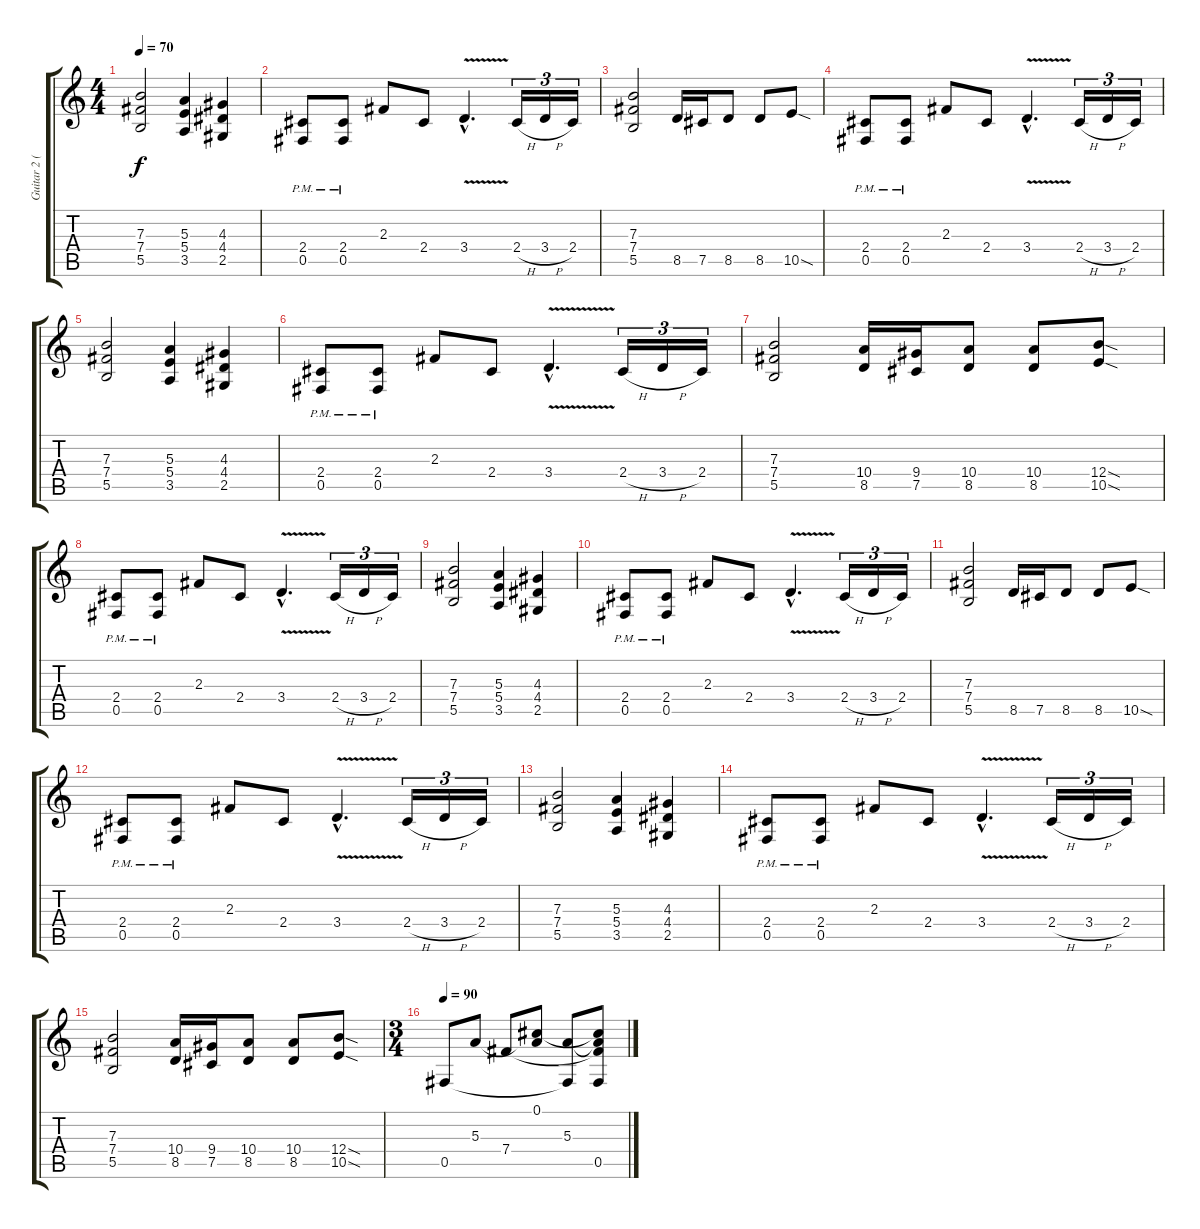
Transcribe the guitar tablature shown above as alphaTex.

\track ("Guitar 2 (Distortion)" "Guitar 2 (") {instrument distortionguitar}
\staff {score tabs}
\tuning (Db4 Ab3 E3 B2 Gb2 Db2) {hide}
\ts (4 4)
\tempo 70
\clef g2
\ks c
(7.3 7.4 5.5).2{dy f} (5.3 5.4 3.5).4 (4.3 4.4 2.5).4 |
(2.4{pm} 0.5{pm}).8 (2.4{pm} 0.5{pm}).8 2.3.8 2.4.8 3.4{v hac}.4{d} 2.4{h}.16{tu (3 2)} 3.4{h}.16{tu (3 2)} 2.4.16{tu (3 2)} |
(7.3 7.4 5.5).2 8.5.16 7.5.16 8.5.8 8.5.8 10.5{sod}.8 |
(2.4{pm} 0.5{pm}).8 (2.4{pm} 0.5{pm}).8 2.3.8 2.4.8 3.4{v hac}.4{d} 2.4{h}.16{tu (3 2)} 3.4{h}.16{tu (3 2)} 2.4.16{tu (3 2)} |
(7.3 7.4 5.5).2 (5.3 5.4 3.5).4 (4.3 4.4 2.5).4 |
(2.4{pm} 0.5{pm}).8 (2.4{pm} 0.5{pm}).8 2.3.8 2.4.8 3.4{v hac}.4{d} 2.4{h}.16{tu (3 2)} 3.4{h}.16{tu (3 2)} 2.4.16{tu (3 2)} |
(7.3 7.4 5.5).2 (10.4 8.5).16 (9.4 7.5).16 (10.4 8.5).8 (10.4 8.5).8 (12.4{sod} 10.5{sod}).8 |
(2.4{pm} 0.5{pm}).8 (2.4{pm} 0.5{pm}).8 2.3.8 2.4.8 3.4{v hac}.4{d} 2.4{h}.16{tu (3 2)} 3.4{h}.16{tu (3 2)} 2.4.16{tu (3 2)} |
(7.3 7.4 5.5).2 (5.3 5.4 3.5).4 (4.3 4.4 2.5).4 |
(2.4{pm} 0.5{pm}).8 (2.4{pm} 0.5{pm}).8 2.3.8 2.4.8 3.4{v hac}.4{d} 2.4{h}.16{tu (3 2)} 3.4{h}.16{tu (3 2)} 2.4.16{tu (3 2)} |
(7.3 7.4 5.5).2 8.5.16 7.5.16 8.5.8 8.5.8 10.5{sod}.8 |
(2.4{pm} 0.5{pm}).8 (2.4{pm} 0.5{pm}).8 2.3.8 2.4.8 3.4{v hac}.4{d} 2.4{h}.16{tu (3 2)} 3.4{h}.16{tu (3 2)} 2.4.16{tu (3 2)} |
(7.3 7.4 5.5).2 (5.3 5.4 3.5).4 (4.3 4.4 2.5).4 |
(2.4{pm} 0.5{pm}).8 (2.4{pm} 0.5{pm}).8 2.3.8 2.4.8 3.4{v hac}.4{d} 2.4{h}.16{tu (3 2)} 3.4{h}.16{tu (3 2)} 2.4.16{tu (3 2)} |
(7.3 7.4 5.5).2 (10.4 8.5).16 (9.4 7.5).16 (10.4 8.5).8 (10.4 8.5).8 (12.4{sod} 10.5{sod}).8 |
\ts (3 4)
\tempo 90
0.5.8 5.3.8 7.4.8 (0.1 5.3{t}).8 (5.3 0.5{t}).8 (0.1{t} 5.3{t} 7.4{t} 0.5).8
